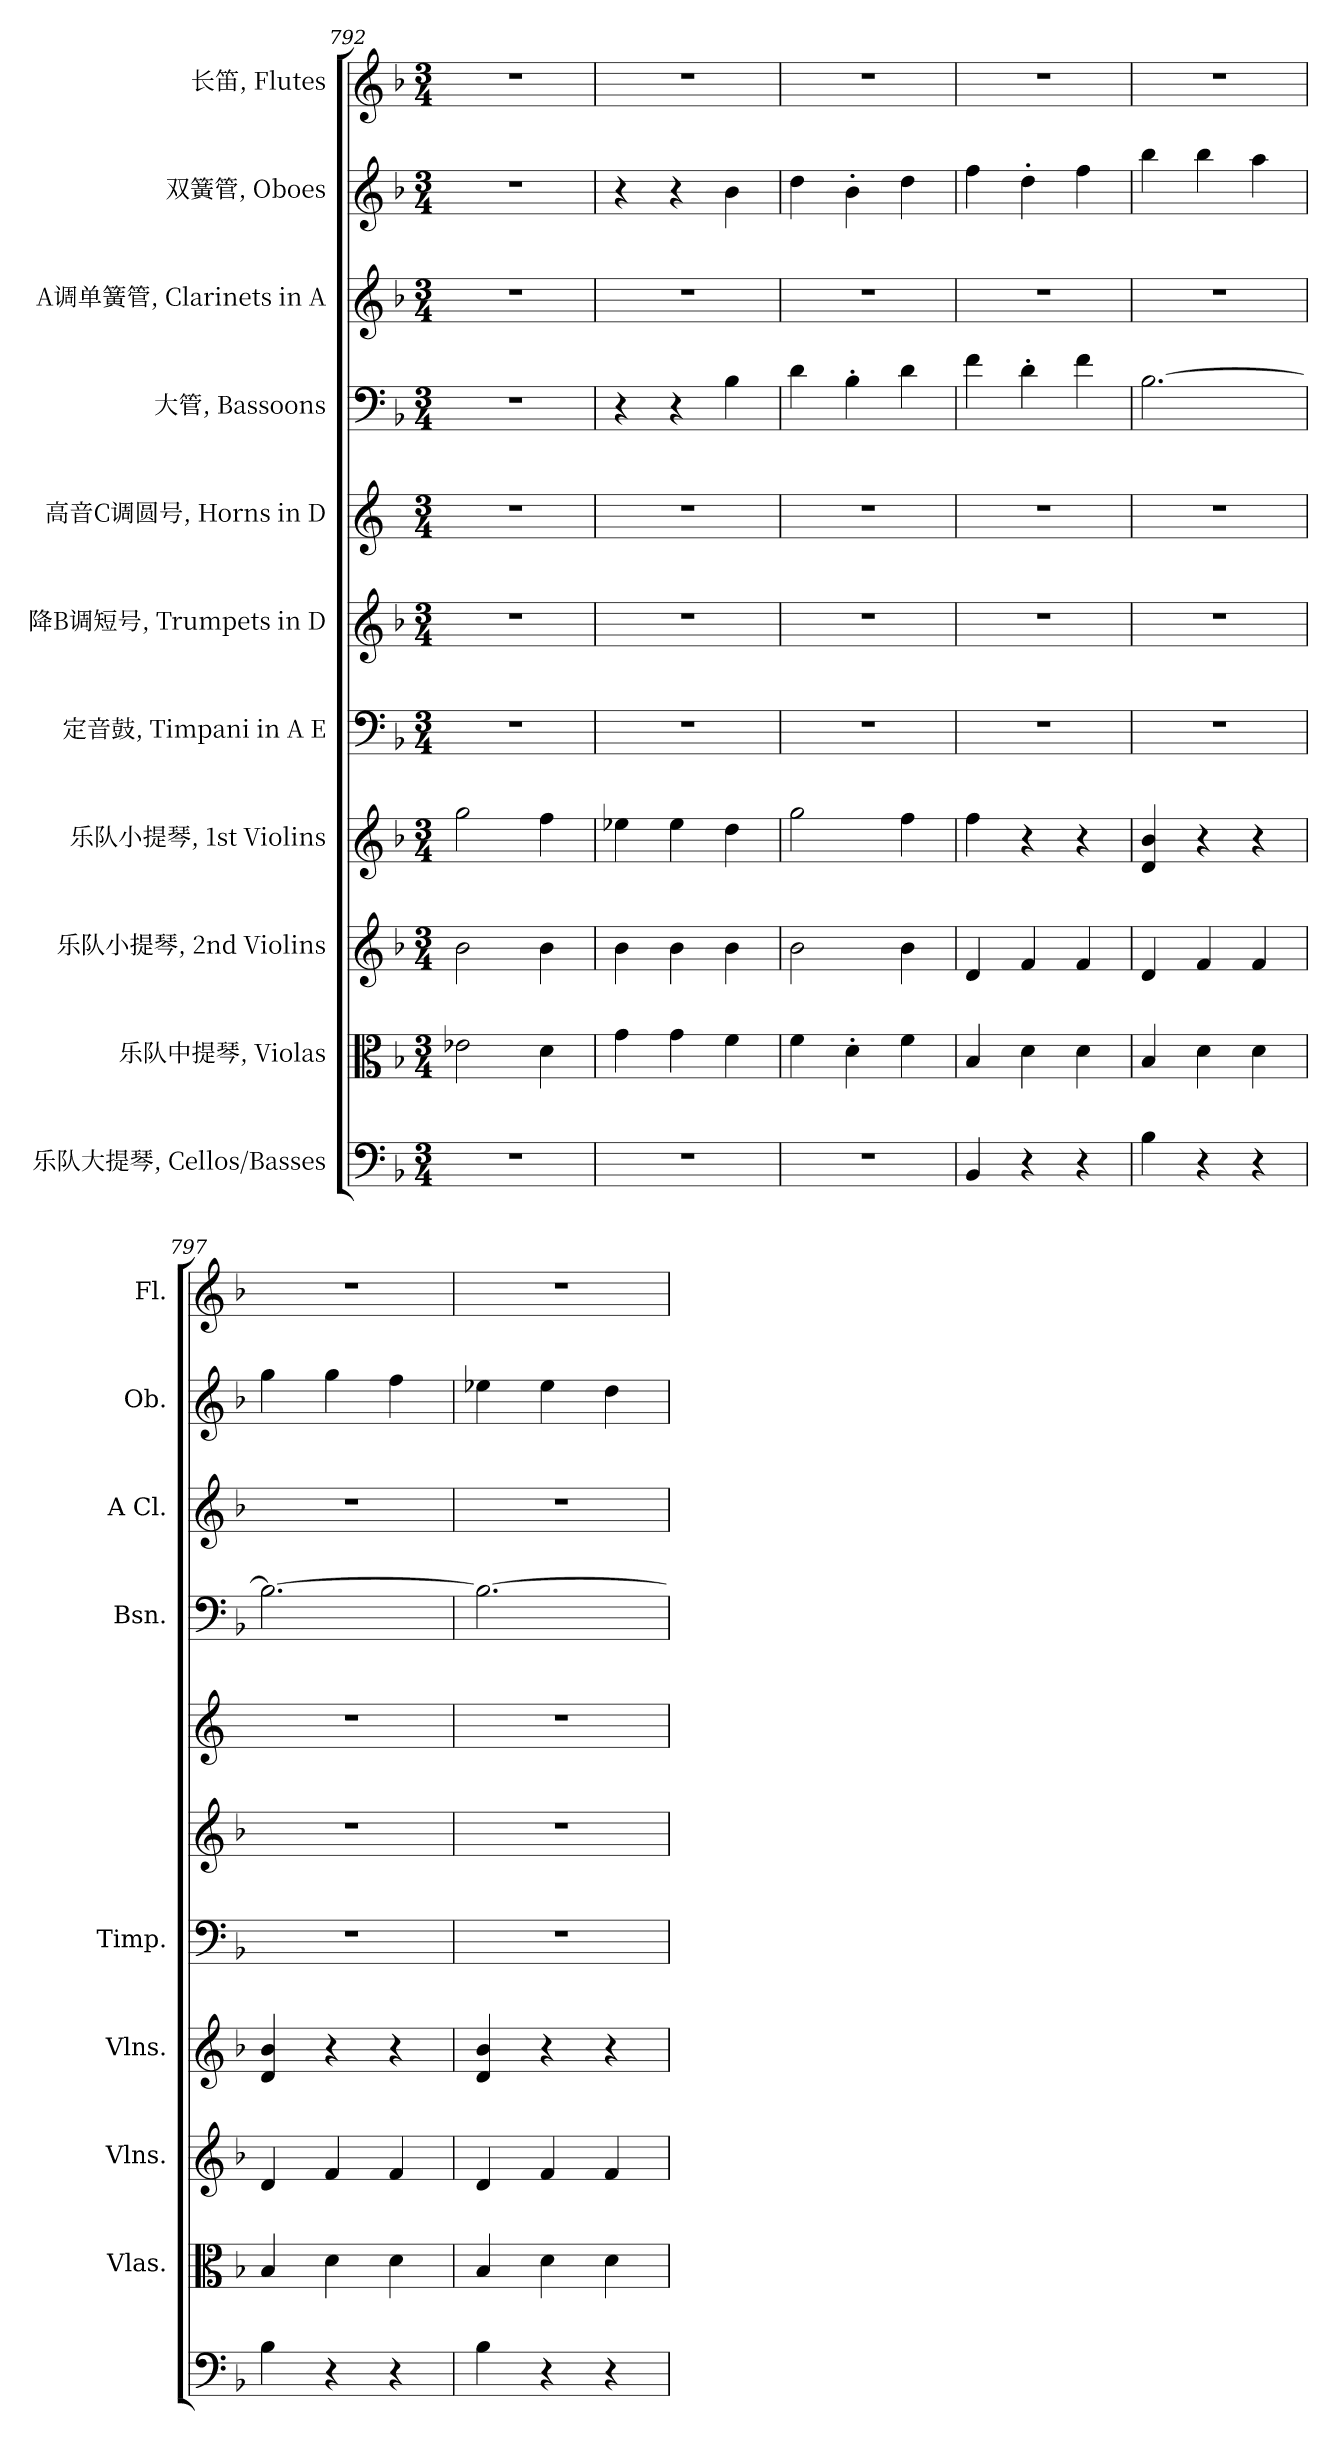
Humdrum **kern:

**kern	**kern	**kern	**kern	**kern	**kern	**kern	**kern	**kern	**kern	**kern
*part11	*part10	*part9	*part8	*part7	*part6	*part5	*part4	*part3	*part2	*part1
*staff11	*staff10	*staff9	*staff8	*staff7	*staff6	*staff5	*staff4	*staff3	*staff2	*staff1
*I"乐队大提琴, Cellos/Basses	*I"乐队中提琴, Violas	*I"乐队小提琴, 2nd Violins	*I"乐队小提琴, 1st Violins	*I"定音鼓, Timpani in A E	*I"降B调短号, Trumpets in D	*I"高音C调圆号, Horns in D	*I"大管, Bassoons	*I"A调单簧管, Clarinets in A	*I"双簧管, Oboes	*I"长笛, Flutes
*	*I'Vlas.	*I'Vlns.	*I'Vlns.	*I'Timp.	*	*	*I'Bsn.	*I'A Cl.	*I'Ob.	*I'Fl.
*clefF4	*clefC3	*clefG2	*clefG2	*clefF4	*clefG2	*clefG2	*clefF4	*clefG2	*clefG2	*clefG2
*	*	*	*	*	*ITrd1c2	*ITrd4c7	*	*ITrd2c3	*	*
*k[b-]	*k[b-]	*k[b-]	*k[b-]	*k[b-]	*k[b-e-a-]	*k[b-]	*k[b-]	*k[f#c#]	*k[b-]	*k[b-]
*M3/4	*M3/4	*M3/4	*M3/4	*M3/4	*M3/4	*M3/4	*M3/4	*M3/4	*M3/4	*M3/4
=792	=792	=792	=792	=792	=792	=792	=792	=792	=792	=792
2.r	2e-X\	2b-\	2gg\	2.r	2.r	2.r	2.r	2.r	2.r	2.r
.	4d\	4b-\	4ff\	.	.	.	.	.	.	.
=793	=793	=793	=793	=793	=793	=793	=793	=793	=793	=793
2.r	4g\	4b-\	4ee-X\	2.r	2.r	2.r	4r	2.r	4r	2.r
.	4g\	4b-\	4ee-\	.	.	.	4r	.	4r	.
.	4f\	4b-\	4dd\	.	.	.	4B-\	.	4b-\	.
=794	=794	=794	=794	=794	=794	=794	=794	=794	=794	=794
2.r	4f\	2b-\	2gg\	2.r	2.r	2.r	4d\	2.r	4dd\	2.r
.	4d'\	.	.	.	.	.	4B-'\	.	4b-'\	.
.	4f\	4b-\	4ff\	.	.	.	4d\	.	4dd\	.
=795	=795	=795	=795	=795	=795	=795	=795	=795	=795	=795
4BB-/	4B-/	4d/	4ff\	2.r	2.r	2.r	4f\	2.r	4ff\	2.r
4r	4d\	4f/	4r	.	.	.	4d'\	.	4dd'\	.
4r	4d\	4f/	4r	.	.	.	4f\	.	4ff\	.
=796	=796	=796	=796	=796	=796	=796	=796	=796	=796	=796
4B-\	4B-/	4d/	4d/ 4b-/	2.r	2.r	2.r	[2.B-\	2.r	4bb-\	2.r
4r	4d\	4f/	4r	.	.	.	.	.	4bb-\	.
4r	4d\	4f/	4r	.	.	.	.	.	4aa\	.
=797	=797	=797	=797	=797	=797	=797	=797	=797	=797	=797
4B-\	4B-/	4d/	4d/ 4b-/	2.r	2.r	2.r	2.B-\_	2.r	4gg\	2.r
4r	4d\	4f/	4r	.	.	.	.	.	4gg\	.
4r	4d\	4f/	4r	.	.	.	.	.	4ff\	.
=798	=798	=798	=798	=798	=798	=798	=798	=798	=798	=798
4B-\	4B-/	4d/	4d/ 4b-/	2.r	2.r	2.r	2.B-\_	2.r	4ee-X\	2.r
4r	4d\	4f/	4r	.	.	.	.	.	4ee-\	.
4r	4d\	4f/	4r	.	.	.	.	.	4dd\	.
=	=	=	=	=	=	=	=	=	=	=
*-	*-	*-	*-	*-	*-	*-	*-	*-	*-	*-
